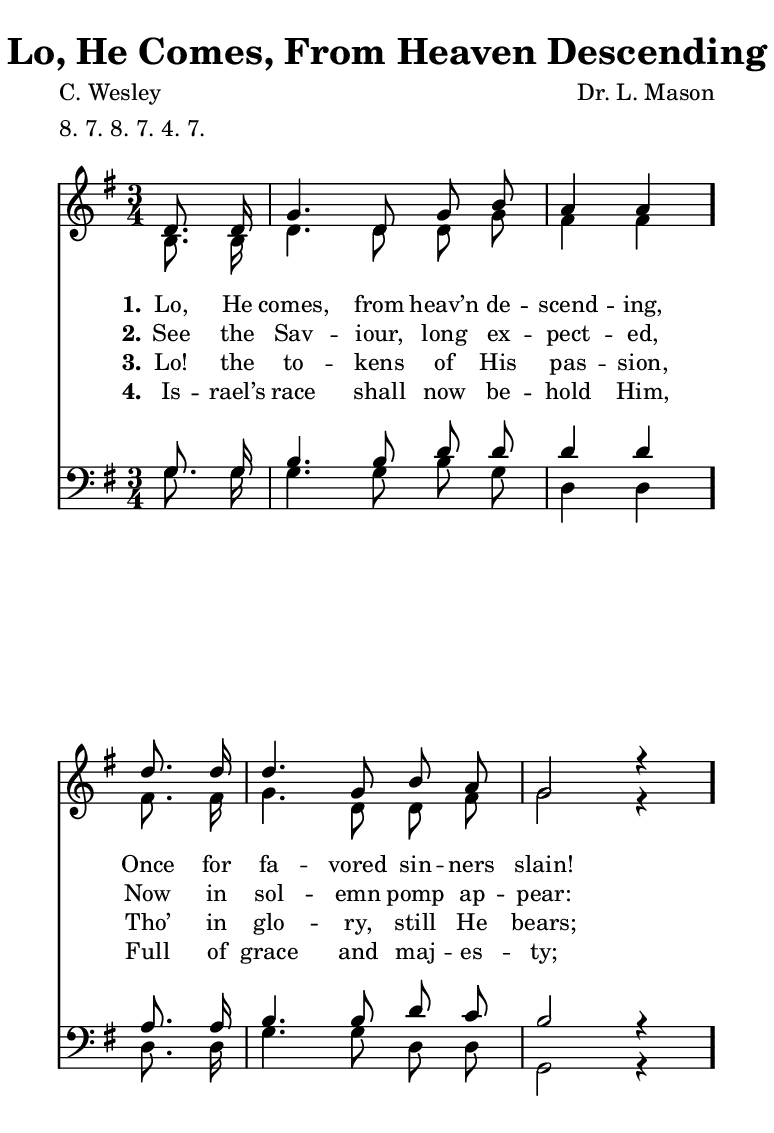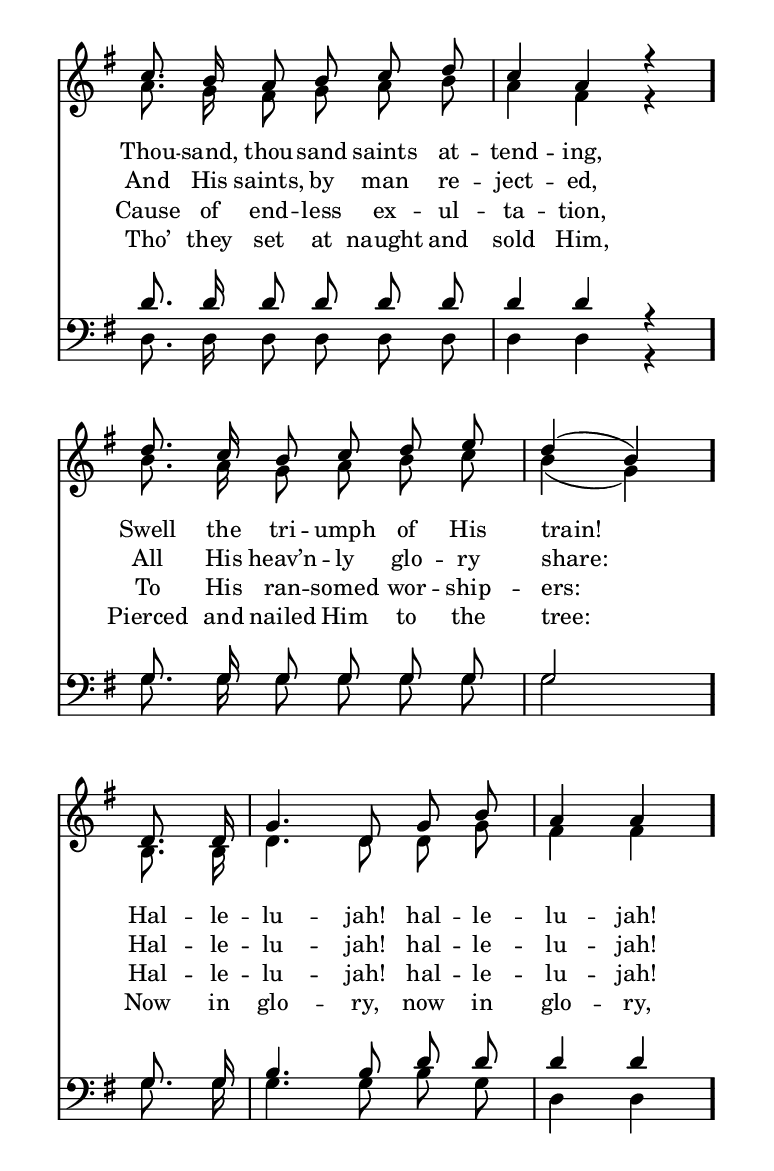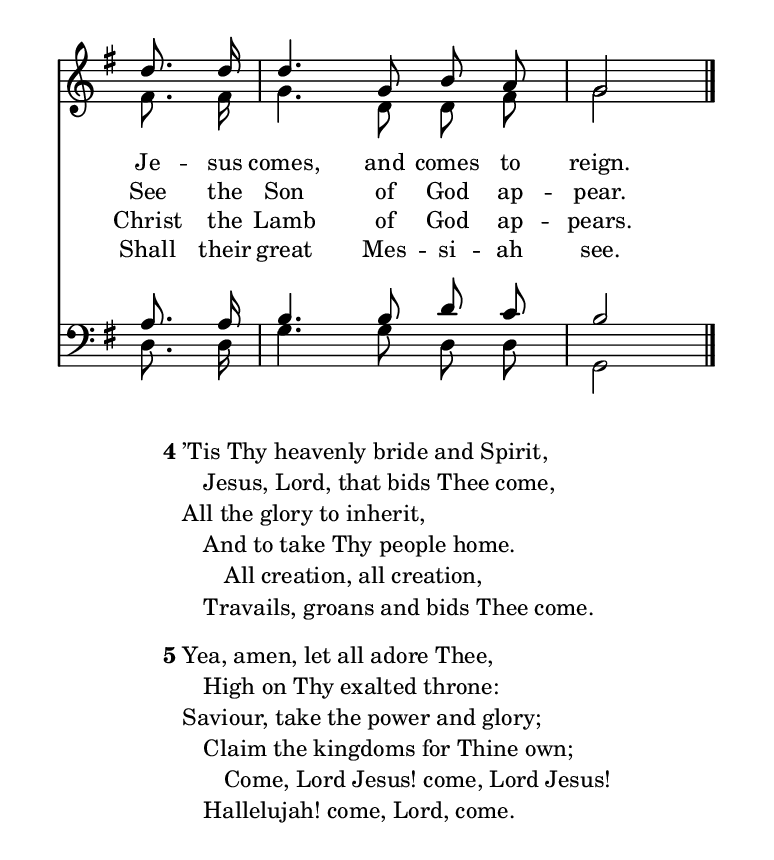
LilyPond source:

\include "common/global.ily"
\paper {
  \include "common/paper.ily"
  ragged-last-bottom = ##t
}

\header{
  hymnnumber = "236"
  title = "Lo, He Comes, From Heaven Descending"
  tunename = "Harwell"
  meter = "8. 7. 8. 7. 4. 7."
  poet = "C. Wesley"
  composer = "Dr. L. Mason"
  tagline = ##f
}

global = {
  \include "common/overrides.ily"
  \override Staff.TimeSignature.style = #'()
  \time 3/4
  \override Score.MetronomeMark.transparent = ##t % hide all fermata changes too
  \tempo 4=80
  \key g \major
  \partial 4
  \autoBeamOff
}

patternA = { c8. c16 | c4. c8 c c | c4 c }
patternB = { c8. c16 | c4. c8 c c | c2 }
patternC = { c8. c16 c8 c c c | c4 c }
patternD = { c8. c16 c8 c c c | c2 }

notesSoprano = {
\global
\relative c' {

  d8. d16 | g4. d8 g b | a4 a
  \changePitch \patternB { d d | d g, b a | g } r4
  \changePitch \patternC { c b a b c d | c a } r4
  \changePitch \patternC { d c b c d e | d( b) }
  d,8. d16 | g4. d8 g b | a4 a
  \changePitch \patternB { d d | d g, b a | g }

  \bar "|."

}
}

notesAlto = {
\global
\relative e' {

  \changePitch \patternA { b b | d d d g | fis fis }
  \changePitch \patternB { fis fis | g d d fis | g } r4
  \changePitch \patternC { a g fis g a b | a fis } r4
  \changePitch \patternC { b a g a b c | b( g) }
  \changePitch \patternA { b, b | d d d g | fis fis }
  \changePitch \patternB { fis fis | g d d fis | g }

}
}

notesTenor = {
\global
\relative a {

  \changePitch \patternA { g g | b b d d | d d }
  \changePitch \patternB { a a | b b d c | b } r4
  \changePitch \patternC { d d d d d d | d d } r4
  \changePitch \patternD { g, g g g g g | g }
  \changePitch \patternA { g g | b b d d | d d }
  \changePitch \patternB { a a | b b d c | b }

}
}

notesBass = {
\global
\relative f {

  \changePitch \patternA { g g | g g b g | d d }
  \changePitch \patternB { d d | g g d d | g, } r4
  \changePitch \patternC { d' d d d d d | d d } r4
  \changePitch \patternD { g g g g g g | g }
  \changePitch \patternA { g g | g g b g | d d }
  \changePitch \patternB { d d | g g d d | g, }

}
}

wordsA = \lyricmode {
\set stanza = "1."

Lo, He comes, from heav’n de -- scend -- ing, \bar "."
Once for fa -- vored sin -- ners slain! \bar "."
Thou -- sand, thou -- sand saints at -- tend -- ing, \bar "."
Swell the tri -- umph of His train! \bar "."
Hal -- le -- lu -- jah! %{HIDE>%} hal -- le -- lu -- jah! %{<HIDE%} \bar "."
Je -- sus comes, and comes to reign. \bar "."

}

wordsB = \lyricmode {
\set stanza = "2."

See the Sav -- iour, long ex -- pect -- ed,
Now in sol -- emn pomp ap -- pear:
And His saints, by man re -- ject -- ed,
All His heav’n -- ly glo -- ry share:
Hal -- le -- lu -- jah! %{HIDE>%} hal -- le -- lu -- jah! %{<HIDE%}
See the Son of God ap -- pear.

}

wordsC = \lyricmode {
\set stanza = "3."

Lo! the to -- kens of His pas -- sion,
Tho’ in glo -- ry, still He bears;
Cause of end -- less ex -- ul -- ta -- tion,
To His ran -- somed wor -- ship -- ers:
Hal -- le -- lu -- jah! %{HIDE>%} hal -- le -- lu -- jah! %{<HIDE%}
Christ the Lamb of God ap -- pears.

}

wordsD = \lyricmode {
\set stanza = "4."

Is -- rael’s race shall now be -- hold Him,
Full of grace and maj -- es -- ty;
Tho’ they set at naught and sold Him,
Pierced and nailed Him to the tree:
Now in glo -- ry, %{HIDE>%} now in glo -- ry, %{<HIDE%}
Shall their great Mes -- si -- ah see.

}

wordsE = \markuplist {

\line { ’Tis Thy heavenly bride and Spirit, }
\line { { \hspace #2 } Jesus, Lord, that bids Thee come, }
\line { All the glory to inherit, }
\line { { \hspace #2 } And to take Thy people home. }
\line { { \hspace #4 } All creation, %{HIDE>%} all creation, %{<HIDE%} }
\line { { \hspace #2 } Travails, groans and bids Thee come. }

}

wordsF = \markuplist {

\line { Yea, amen, let all adore Thee, }
\line { { \hspace #2 } High on Thy exalted throne: }
\line { Saviour, take the power and glory; }
\line { { \hspace #2 } Claim the kingdoms for Thine own; }
\line { { \hspace #4 } Come, Lord Jesus! %{HIDE>%} come, Lord Jesus! %{<HIDE%} }
\line { { \hspace #2 } Hallelujah! come, Lord, come. }

}

\score {
  \context ChoirStaff <<
    \context Staff = upper <<
      \set ChoirStaff.systemStartDelimiter = #'SystemStartBar
      \context Voice  = sopranos { \voiceOne << \notesSoprano >> }
      \context Voice  = altos { \voiceTwo << \notesAlto >> }
      \context Lyrics = one   \lyricsto sopranos \wordsA
      \context Lyrics = two   \lyricsto sopranos \wordsB
      \context Lyrics = three \lyricsto sopranos \wordsC
      \context Lyrics = four  \lyricsto sopranos \wordsD
    >>
    \context Staff = men <<
      \clef bass
      \context Voice  = tenors { \voiceOne << \notesTenor >> }
      \context Voice  = basses { \voiceTwo << \notesBass >> }
    >>
  >>
  \layout {
    \include "common/layout.ily"
  }
  \midi{
    \include "common/midi.ily"
  }
}

\noPageBreak

\markup { \fill-line { \column {
  \line{ \bold 4 \column { \wordsE } } \combine \null \vspace #0.4
  \line{ \bold 5 \column { \wordsF } } \combine \null \vspace #0.4
} } }

\version "2.18.2"  % necessary for upgrading to future LilyPond versions.

% vi:set et ts=2 sw=2 ai nocindent syntax=lilypond:
